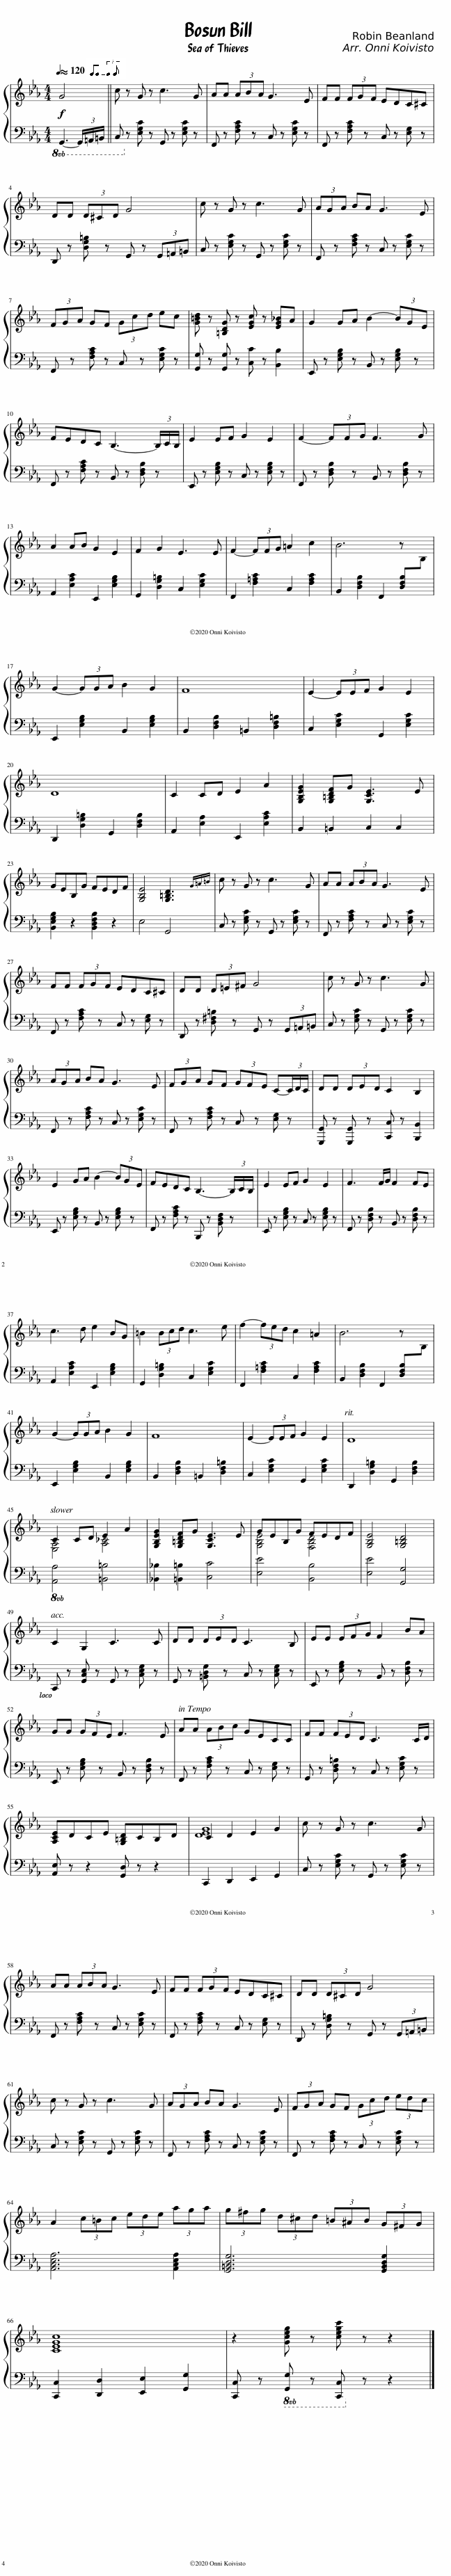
X:1
%%score { ( 1 3 ) | 2 }
L:1/8
Q:1/4=120
M:4/4
I:linebreak $
K:Eb
V:1 treble
V:3 treble
V:2 bass
V:1
!f! G4 || c z G z c3 G | AA (3ABA G3 E | FF (3FGF EDC^C |$ DD (3D^CD G4 | %5
 c z G z c3 G | (3AGA BA G3 E |$ (3FGA GF (3Gcd ec | [G=Bd] z [=B,DG] z [EGc] z [EG_B]A | G2 GA B2- (3BGE |$ %10
 FEDC B,3- (3B,/C/B,/ | E2 EF G2 E2 | F2- (3FFG F3 G |$ A2 AB G2 E2 | F2 G2 E3 E | %15
 F2- (3FFG =A2 c2 | B6 z x |$ G2- (3GGA B2 G2 | F8 | E2- (3EEF G2 E2 |$ %20
 D8 | C2 CD E2 A2 | [G,B,EG]2 [G,=B,DF]G [G,CE]3 E |$ GEB,G FEDF | [G,B,E]4 [G,=B,D]3 (3G/=A/=B/ | %25
 c z G z c3 G | AA (3ABA G3 E |$ FF (3FGF EDC^C | DD (3D=E^F G4 | c z G z c3 G |$ %30
 (3AGA BA G3 E | (3FGA GF (3GFE C-(3C/D/C/ | DD (3DED C2 B,2 |$ E2 GA B2- (3BGE | FEDC B,3- (3B,/C/B,/ | %35
 E2 EF G2 E2 | F3 F/G/ F2 FE |$ c3 d e2 BG | =B2 (3Bcd c3 e | f2- (3fed c2 =A2 | %40
 B6 z x |$ G2- (3GGA B2 G2 | F8 | E2- (3EEF G2 E2 |[Q:1/4=120] D8[Q:1/4=110][Q:1/4=100][Q:1/4=90] |$ %45
[Q:1/4=80] C2 CD E2 A2 | [G,B,EG]2 [G,=B,DF]G [G,CE]3 E | GEB,G FEDF | [G,B,E]4 [G,=B,D]4 |$[Q:1/4=90] C2 G,2[Q:1/4=90] C3[Q:1/4=90] C | %50
[Q:1/4=91] D[Q:1/4=91]D[Q:1/4=91] (3D[Q:1/4=92]E[Q:1/4=92]D[Q:1/4=92] C3[Q:1/4=94] B, |[Q:1/4=95] E[Q:1/4=96]E[Q:1/4=97] (3E[Q:1/4=98]F[Q:1/4=98]G[Q:1/4=99] F2[Q:1/4=102] B[Q:1/4=103]A |$[Q:1/4=105] G[Q:1/4=106]G[Q:1/4=108] (3G[Q:1/4=109]F[Q:1/4=110]E[Q:1/4=111] F3[Q:1/4=117] E |[Q:1/4=120] AA (3ABc GECC | FF (3FED C3 C/D/ |$ %55
 [A,CE]DCE [G,=B,D]CB,D | C2 D2 E2 G2 | c z G z c3 G |$ AA (3ABA G3 E | FF (3FGF EDC^C | %60
 DD (3D^CD G4 |$ c z G z c3 G | (3AGA BA G3 E | (3FGA GF (3Gcd (3edc |$ A2 (3c=Bc (3ede (3aga | %65
 (3g^fg (3d^cd (3=B^AB (3G^FG |$ [CEGc]8 | z2 [Gceg] z [cegc'] z z2 |] %68
V:2
!8vb(! G,,,3- (3G,,,/=A,,,/=B,,,/ || C,,!8vb)! z [E,G,C] z G,, z [E,G,C] z | F,, z [F,A,C] z C, z [E,G,C] z | F,, z [F,A,C] z C, z [E,G,] z |$ D,, z [D,G,=B,] z G,, z (3G,,=A,,=B,, | %5
 C, z [E,G,C] z G,, z [E,G,C] z | F,, z [F,A,C] z C, z [E,G,C] z |$ F,, z [F,A,C] z C, z [E,G,C] z | [G,,G,] z [G,,G,] z [C,C] z [B,,B,]2 | E,, z [E,G,B,] z B,, z [E,G,B,] z |$ %10
 F,, z [F,A,C] z B,, z [D,F,B,] z | E,, z [E,G,B,] z C, z [E,G,B,] z | F,, z [D,F,B,] z B,, z [D,F,B,] z |$ A,,2 [E,A,C]2 E,,2 [E,G,B,]2 | G,,2 [D,G,=B,]2 C,2 [E,G,C]2 | %15
 F,,2 [F,=A,C]2 C,2 [F,A,C]2 | B,,2 [D,F,B,]2 F,,2 [D,F,B,][I:staff -1]B, |$[I:staff +1] E,,2 [E,G,B,]2 B,,2 [E,G,B,]2 | B,,2 [D,F,B,]2 =B,,2 [D,F,=B,]2 | C,2 [E,G,C]2 G,,2 [E,G,C]2 |$ %20
 D,,2 [D,G,=B,]2 G,,2 [D,F,B,]2 | A,,2 [E,A,]2 E,,2 [E,A,C]2 | B,,2 =B,,2 C,2 C,2 |$ [B,,E,G,B,]2 z2 [B,,D,F,B,]2 z2 | E,4 G,,4 | %25
 C, z [E,G,C] z G,, z [E,G,C] z | F,, z [F,A,C] z C, z [E,G,C] z |$ F,, z [F,A,C] z C, z [E,G,] z | D,, z [D,^F,=B,] z G,, z (3G,,=A,,=B,, | C, z [E,G,C] z G,, z [E,G,C] z |$ %30
 F,, z [F,A,C] z C, z [E,G,C] z | F,, z [F,A,C] z C, z [E,G,] z | [G,,,G,,] z [G,,,G,,] z [C,,C,] z [B,,,B,,]2 |$ E,, z [E,G,B,] z B,, z [E,G,B,] z | F,, z [F,A,C] z B,,, z [B,,D,F,] z | %35
 E,, z [E,G,B,] z C, z [E,G,B,] z | F,, z [D,F,B,] z B,, z [D,F,B,] z |$ A,,2 [E,A,C]2 E,,2 [E,G,B,]2 | G,,2 [D,G,=B,]2 C,2 [E,G,C]2 | F,,2 [F,=A,C]2 C,2 [F,A,C]2 | %40
 B,,2 [D,F,B,]2 F,,2 [D,F,B,][I:staff -1]B, |$[I:staff +1] E,,2 [E,G,B,]2 B,,2 [E,G,B,]2 | B,,2 [D,F,B,]2 =B,,2 [D,F,=B,]2 | C,2 [E,G,C]2 G,,2 [E,G,C]2 | D,,2 [D,G,=B,]2 G,,2 [D,F,B,]2 |$ %45
!8vb(! [A,,,A,,]4 [=B,,,=B,,]4 | [_B,,,_B,,]2 [=B,,,=B,,]2 [C,,C,]4 | [E,,E,]4 [B,,,B,,]4 | [E,,E,]4 [G,,,G,,]4!8vb)! |$ C,, z [G,,C,E,] z G,, z [C,E,G,] z | %50
 G,, z [=B,,D,G,] z C, z [C,E,G,] z | E,, z [E,G,B,] z B,, z [D,F,B,] z |$ E,, z [E,G,B,] z B,, z [D,F,B,] z | F,, z [F,A,C] z C, z [E,G,] z | G,, z [D,F,=B,] z C, z [E,G,C] z |$ %55
 [A,,E,] z z2 [G,,D,] z z2 | C,,2 D,,2 E,,2 G,,2 | C, z [E,G,C] z G,, z [E,G,C] z |$ F,, z [F,A,C] z C, z [E,G,C] z | F,, z [F,A,C] z C, z [E,G,] z | %60
 D,, z [D,G,=B,] z G,, z (3G,,=A,,=B,, |$ C, z [E,G,C] z G,, z [E,G,C] z | F,, z [F,A,C] z C, z [E,G,C] z | F,, z [F,A,C] z C, z [E,G,C] z |$ [A,,C,E,A,]6 [A,,C,E,A,]2 | %65
 [G,,=B,,D,G,]6 [G,,B,,D,G,]2 |$ [C,,C,]2 [D,,D,]2 [E,,E,]2 [G,,G,]2 | [C,,C,] z!8vb(! !>![G,,,G,,] z !>![C,,,C,,]!8vb)! z z2 |] %68
V:3
 x4 || x8 | x8 | x8 |$ x8 | %5
 x8 | x8 |$ x8 | x8 | x8 |$ %10
 x8 | x8 | x8 |$ x8 | x8 | %15
 x8 | x8 |$ x8 | x8 | x8 |$ %20
 x8 | x8 | x8 |$ x8 | x8 | %25
 x8 | x8 |$ x8 | x8 | x8 |$ %30
 x8 | x8 | x8 |$ x8 | x8 | %35
 x8 | x8 |$ x8 | x8 | x8 | %40
 x8 |$ x8 | x8 | x8 | x8 |$ %45
 [E,A,]4 [A,_C]4 | x8 | [G,B,E]4 [F,B,D]4 | x8 |$ x8 | %50
 x8 | x8 |$ x8 | x8 | x8 |$ %55
 x8 | [DEG]8 | x8 |$ x8 | x8 | %60
 x8 |$ x8 | x8 | x8 |$ x8 | %65
 x8 |$ x8 | x8 |] %68
